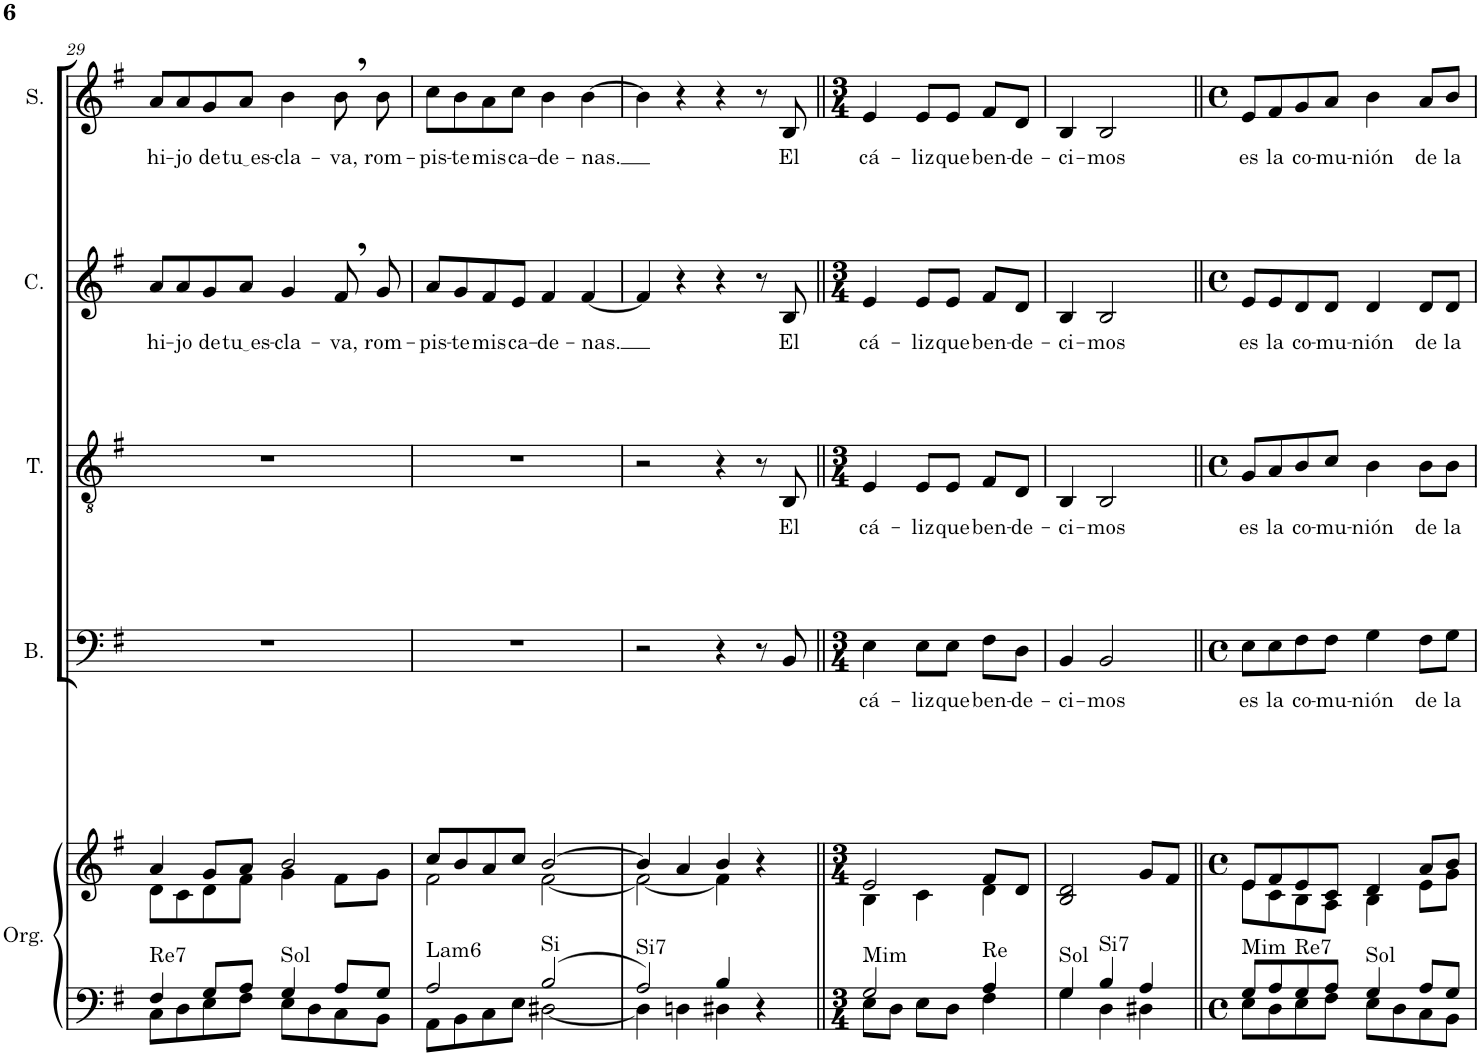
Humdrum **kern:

**kern	**kern	**harte	**kern	**text	**kern	**text	**kern	**text	**kern	**text
*part5	*part5	*part5	*part4	*part4	*part3	*part3	*part2	*part2	*part1	*part1
*staff6	*staff5	*	*staff4	*staff4	*staff3	*staff3	*staff2	*staff2	*staff1	*staff1
*I"Órgano	*	*	*I"Bajo	*	*I"Tenor	*	*I"Contralto	*	*I"Soprano	*
*	*	*	*I'B.	*	*I'T.	*	*I'C.	*	*I'S.	*
!!LO:PB:g=z
*clefF4	*clefG2	*	*clefF4	*	*clefGv2	*	*clefG2	*	*clefG2	*
*k[f#]	*k[f#]	*	*k[f#]	*	*k[f#]	*	*k[f#]	*	*k[f#]	*
*M4/4	*M4/4	*	*M4/4	*	*M4/4	*	*M4/4	*	*M4/4	*
*met(c)	*met(c)	*	*met(c)	*	*met(c)	*	*met(c)	*	*met(c)	*
=29	=29	=29	=29	=29	=29	=29	=29	=29	=29	=29
*^	*^	*	*	*	*	*	*	*	*	*
!	!	!	!	!LO:H:kt=Re7	!	!	!	!	!	!LO:LY:b	!	!LO:LY:b
4F#/	8C\L	4a/	8d\L	N	1r	.	1r	.	8a/L	hi-	8a/L	hi-
!	!	!	!	!	!	!	!	!	!	!LO:LY:b	!	!LO:LY:b
.	8D\	.	8c\	.	.	.	.	.	8a/	-jo	8a/	-jo
!	!	!	!	!	!	!	!	!	!	!LO:LY:b	!	!LO:LY:b
8G/L	8E\	8g/L	8d\	.	.	.	.	.	8g/	de	8g/	de
!	!	!	!	!	!	!	!	!	!	!LO:LY:b	!	!LO:LY:b
8A/J	8F#\J	8a/J	8f#\J	.	.	.	.	.	8a/J	tu es	8a/J	tu es
!	!	!	!	!LO:H:kt=Sol	!	!	!	!	!	!LO:LY:b	!	!LO:LY:b
4G/	8E\L	2b/	4g\	N	.	.	.	.	4g/	-cla-	4b\	-cla-
.	8D\	.	.	.	.	.	.	.	.	.	.	.
!	!	!	!	!	!	!	!	!	!	!LO:LY:b	!	!LO:LY:b
8A/L	8C\	.	8f#\L	.	.	.	.	.	8f#,/	-va,	8b,\	-va,
!	!	!	!	!	!	!	!	!	!	!LO:LY:b	!	!LO:LY:b
8G/J	8BB\J	.	8g\J	.	.	.	.	.	8g/	rom-	8b\	rom-
=30	=30	=30	=30	=30	=30	=30	=30	=30	=30	=30	=30	=30
!	!	!	!	!LO:H:kt=Lam6	!	!	!	!	!	!LO:LY:b	!	!LO:LY:b
2A/	8AA\L	8cc/L	2f#\	N	1r	.	1r	.	8a/L	-pis-	8cc\L	-pis-
!	!	!	!	!	!	!	!	!	!	!LO:LY:b	!	!LO:LY:b
.	8BB\	8b/	.	.	.	.	.	.	8g/	-te	8b\	-te
!	!	!	!	!	!	!	!	!	!	!LO:LY:b	!	!LO:LY:b
.	8C\	8a/	.	.	.	.	.	.	8f#/	mis	8a\	mis
!	!	!	!	!	!	!	!	!	!	!LO:LY:b	!	!LO:LY:b
.	8E\J	8cc/J	.	.	.	.	.	.	8e/J	ca-	8cc\J	ca-
!	!	!	!	!LO:H:kt=Si	!	!	!	!	!	!LO:LY:b	!	!LO:LY:b
2B/	[2D#X\	[2b/	[2f#\	N	.	.	.	.	4f#/	-de-	4b\	-de-
!	!	!	!	!	!	!	!	!	!	!LO:LY:b	!	!LO:LY:b
.	.	.	.	.	.	.	.	.	[4f#/	-nas.	[4b\	-nas.
=31	=31	=31	=31	=31	=31	=31	=31	=31	=31	=31	=31	=31
!	!	!	!	!LO:H:kt=Si7	!	!	!	!	!	!	!	!
2A/	4D#\]	4b/]	2f#\_	N	2r	.	2r	.	4f#/]	.	4b\]	.
.	4Dn\	4a/	.	.	.	.	.	.	4r	.	4r	.
4B/	4D#X\	4b/	4f#\]	.	4r	.	4r	.	4r	.	4r	.
4r	4ryy	4r	4ryy	.	8r	.	8r	.	8r	.	8r	.
!	!	!	!	!	!	!	!	!LO:LY:b	!	!LO:LY:b	!	!LO:LY:b
.	.	.	.	.	8BB/	.	8BB/	El	8B/	El	8B/	El
=32||	=32||	=32||	=32||	=32||	=32||	=32||	=32||	=32||	=32||	=32||	=32||	=32||
*M3/4	*	*M3/4	*	*	*M3/4	*	*M3/4	*	*M3/4	*	*M3/4	*
!	!	!	!	!LO:H:kt=Mim	!	!LO:LY:b	!	!LO:LY:b	!	!LO:LY:b	!	!LO:LY:b
2G/	8E\L	2e/	4B\	N	4E\	cá-	4E/	cá-	4e/	cá-	4e/	cá-
.	8D\J	.	.	.	.	.	.	.	.	.	.	.
!	!	!	!	!	!	!LO:LY:b	!	!LO:LY:b	!	!LO:LY:b	!	!LO:LY:b
.	8E\L	.	4c\	.	8E\L	-liz	8E/L	-liz	8e/L	-liz	8e/L	-liz
!	!	!	!	!	!	!LO:LY:b	!	!LO:LY:b	!	!LO:LY:b	!	!LO:LY:b
.	8D\J	.	.	.	8E\J	que	8E/J	que	8e/J	que	8e/J	que
!	!	!	!	!LO:H:kt=Re	!	!LO:LY:b	!	!LO:LY:b	!	!LO:LY:b	!	!LO:LY:b
4A/	4F#\	8f#/L	4d\	N	8F#\L	ben-	8F#/L	ben-	8f#/L	ben-	8f#/L	ben-
!	!	!	!	!	!	!LO:LY:b	!	!LO:LY:b	!	!LO:LY:b	!	!LO:LY:b
.	.	8d/J	.	.	8D\J	-de-	8D/J	-de-	8d/J	-de-	8d/J	-de-
=33	=33	=33	=33	=33	=33	=33	=33	=33	=33	=33	=33	=33
!	!	!	!	!LO:H:kt=Sol	!	!LO:LY:b	!	!LO:LY:b	!	!LO:LY:b	!	!LO:LY:b
4G/	4G\	2B/ 2d/	4ryy	N	4BB/	-ci-	4BB/	-ci-	4B/	-ci-	4B/	-ci-
!	!	!	!	!LO:H:kt=Si7	!	!LO:LY:b	!	!LO:LY:b	!	!LO:LY:b	!	!LO:LY:b
4B/	4D\	.	2ryy	N	2BB/	-mos	2BB/	-mos	2B/	-mos	2B/	-mos
4A/	4D#X\	8g/L	.	.	.	.	.	.	.	.	.	.
.	.	8f#/J	.	.	.	.	.	.	.	.	.	.
=34||	=34||	=34||	=34||	=34||	=34||	=34||	=34||	=34||	=34||	=34||	=34||	=34||
*M4/4	*	*M4/4	*	*	*M4/4	*	*M4/4	*	*M4/4	*	*M4/4	*
*met(c)	*	*met(c)	*	*	*met(c)	*	*met(c)	*	*met(c)	*	*met(c)	*
!	!	!	!	!LO:H:kt=Mim	!	!LO:LY:b	!	!LO:LY:b	!	!LO:LY:b	!	!LO:LY:b
8G/L	8E\L	8e/L	8e\L	N	8E\L	es	8G/L	es	8e/L	es	8e/L	es
!	!	!	!	!	!	!LO:LY:b	!	!LO:LY:b	!	!LO:LY:b	!	!LO:LY:b
8A/	8D\	8f#/	8c\	.	8E\	la	8A/	la	8e/	la	8f#/	la
!	!	!	!	!LO:H:kt=Re7	!	!LO:LY:b	!	!LO:LY:b	!	!LO:LY:b	!	!LO:LY:b
8G/	8E\	8e/	8B\	N	8F#\	co-	8B/	co-	8d/	co-	8g/	co-
!	!	!	!	!	!	!LO:LY:b	!	!LO:LY:b	!	!LO:LY:b	!	!LO:LY:b
8A/J	8F#\J	8c/J	8A\J	.	8F#\J	-mu-	8c/J	-mu-	8d/J	-mu-	8a/J	-mu-
!	!	!	!	!LO:H:kt=Sol	!	!LO:LY:b	!	!LO:LY:b	!	!LO:LY:b	!	!LO:LY:b
4G/	8E\L	4d/	4B\	N	4G\	-nión	4B\	-nión	4d/	-nión	4b\	-nión
.	8D\	.	.	.	.	.	.	.	.	.	.	.
!	!	!	!	!	!	!LO:LY:b	!	!LO:LY:b	!	!LO:LY:b	!	!LO:LY:b
8A/L	8C\	8a/L	8e\L	.	8F#\L	de	8B\L	de	8d/L	de	8a/L	de
!	!	!	!	!	!	!LO:LY:b	!	!LO:LY:b	!	!LO:LY:b	!	!LO:LY:b
8G/J	8BB\J	8b/J	8g\J	.	8G\J	la	8B\J	la	8d/J	la	8b/J	la
*v	*v	*	*	*	*	*	*	*	*	*	*	*
*	*v	*v	*	*	*	*	*	*	*	*	*
=	=	=	=	=	=	=	=	=	=	=
*-	*-	*-	*-	*-	*-	*-	*-	*-	*-	*-
